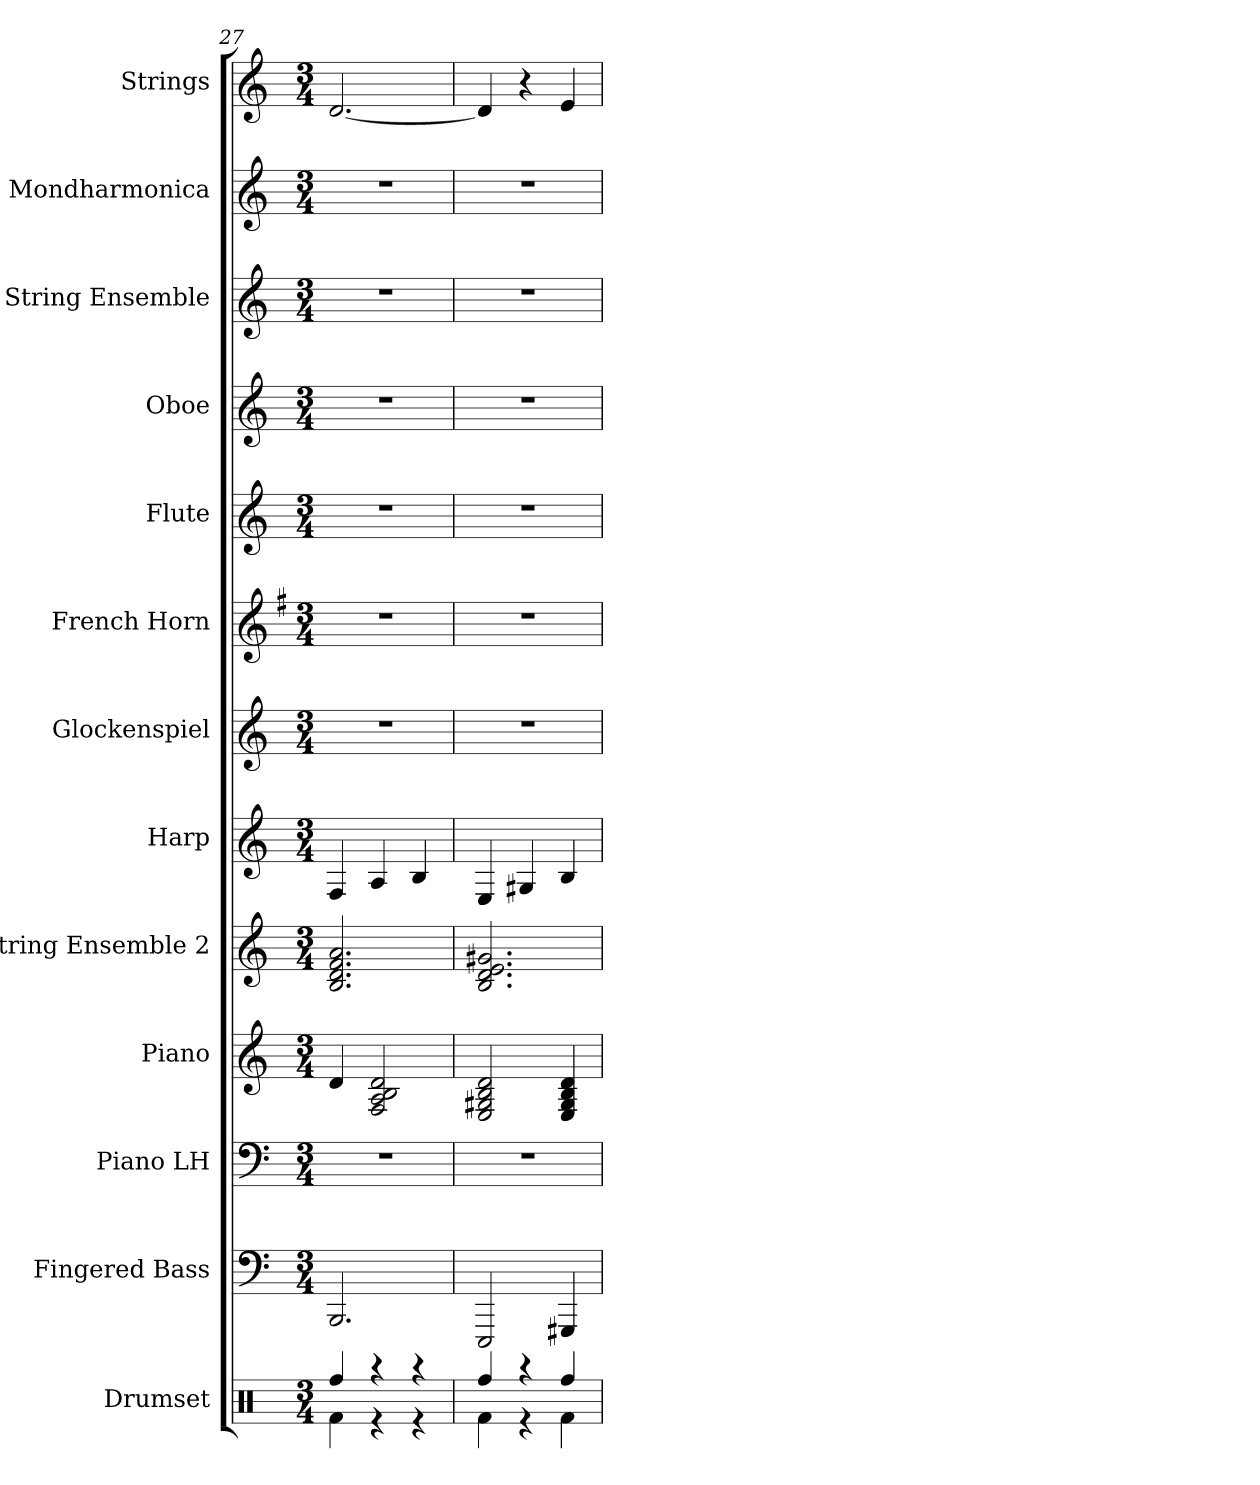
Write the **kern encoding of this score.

**kern	**kern	**kern	**kern	**kern	**kern	**kern	**kern	**kern	**kern	**kern	**kern	**kern
*part13	*part12	*part11	*part10	*part9	*part8	*part7	*part6	*part5	*part4	*part3	*part2	*part1
*staff13	*staff12	*staff11	*staff10	*staff9	*staff8	*staff7	*staff6	*staff5	*staff4	*staff3	*staff2	*staff1
*I"Drumset	*I"Fingered Bass	*I"Piano LH	*I"Piano	*I"String Ensemble 2	*I"Harp	*I"Glockenspiel	*I"French Horn	*I"Flute	*I"Oboe	*I"String Ensemble	*I"Mondharmonica	*I"Strings
*I'Drumset	*I'Fingered Bass	*I'Piano LH	*I'Piano	*I'String Ensemble 2	*I'Harp	*I'Glockenspiel	*I'French Horn	*I'Flute	*I'Oboe	*I'String Ensemble	*I'Mondharmonica	*I'Strings
*clefX	*clefF4	*clefF4	*clefG2	*clefG2	*clefG2	*clefG2	*clefG2	*clefG2	*clefG2	*clefG2	*clefG2	*clefG2
*	*ITrd-7c-12	*	*	*	*	*ITrd7c12	*ITrd4c7	*	*	*	*	*
*k[]	*k[]	*k[]	*k[]	*k[]	*k[]	*k[]	*k[]	*k[]	*k[]	*k[]	*k[]	*k[]
*M3/4	*M3/4	*M3/4	*M3/4	*M3/4	*M3/4	*M3/4	*M3/4	*M3/4	*M3/4	*M3/4	*M3/4	*M3/4
=27	=27	=27	=27	=27	=27	=27	=27	=27	=27	=27	=27	=27
*^	*	*	*	*	*	*	*	*	*	*	*	*
4Rff/	4Rf\	2.BB/	2.r	4d/	2.B/ 2.d/ 2.f/ 2.a/	4F/	2.r	2.r	2.r	2.r	2.r	2.r	[2.d/
4r	4r	.	.	2F/ 2A/ 2B/ 2d/	.	4A/	.	.	.	.	.	.	.
4r	4r	.	.	.	.	4B/	.	.	.	.	.	.	.
=28	=28	=28	=28	=28	=28	=28	=28	=28	=28	=28	=28	=28	=28
4Rff/	4Rf\	2EE/	2.r	2E/ 2G#X/ 2B/ 2d/	2.B/ 2.d/ 2.e/ 2.g#X/	4E/	2.r	2.r	2.r	2.r	2.r	2.r	4d/]
4r	4r	.	.	.	.	4G#X/	.	.	.	.	.	.	4r
4Rff/	4Rf\	4GG#X/	.	4E/ 4G#/ 4B/ 4d/	.	4B/	.	.	.	.	.	.	4e/
*v	*v	*	*	*	*	*	*	*	*	*	*	*	*
=	=	=	=	=	=	=	=	=	=	=	=	=
*-	*-	*-	*-	*-	*-	*-	*-	*-	*-	*-	*-	*-
